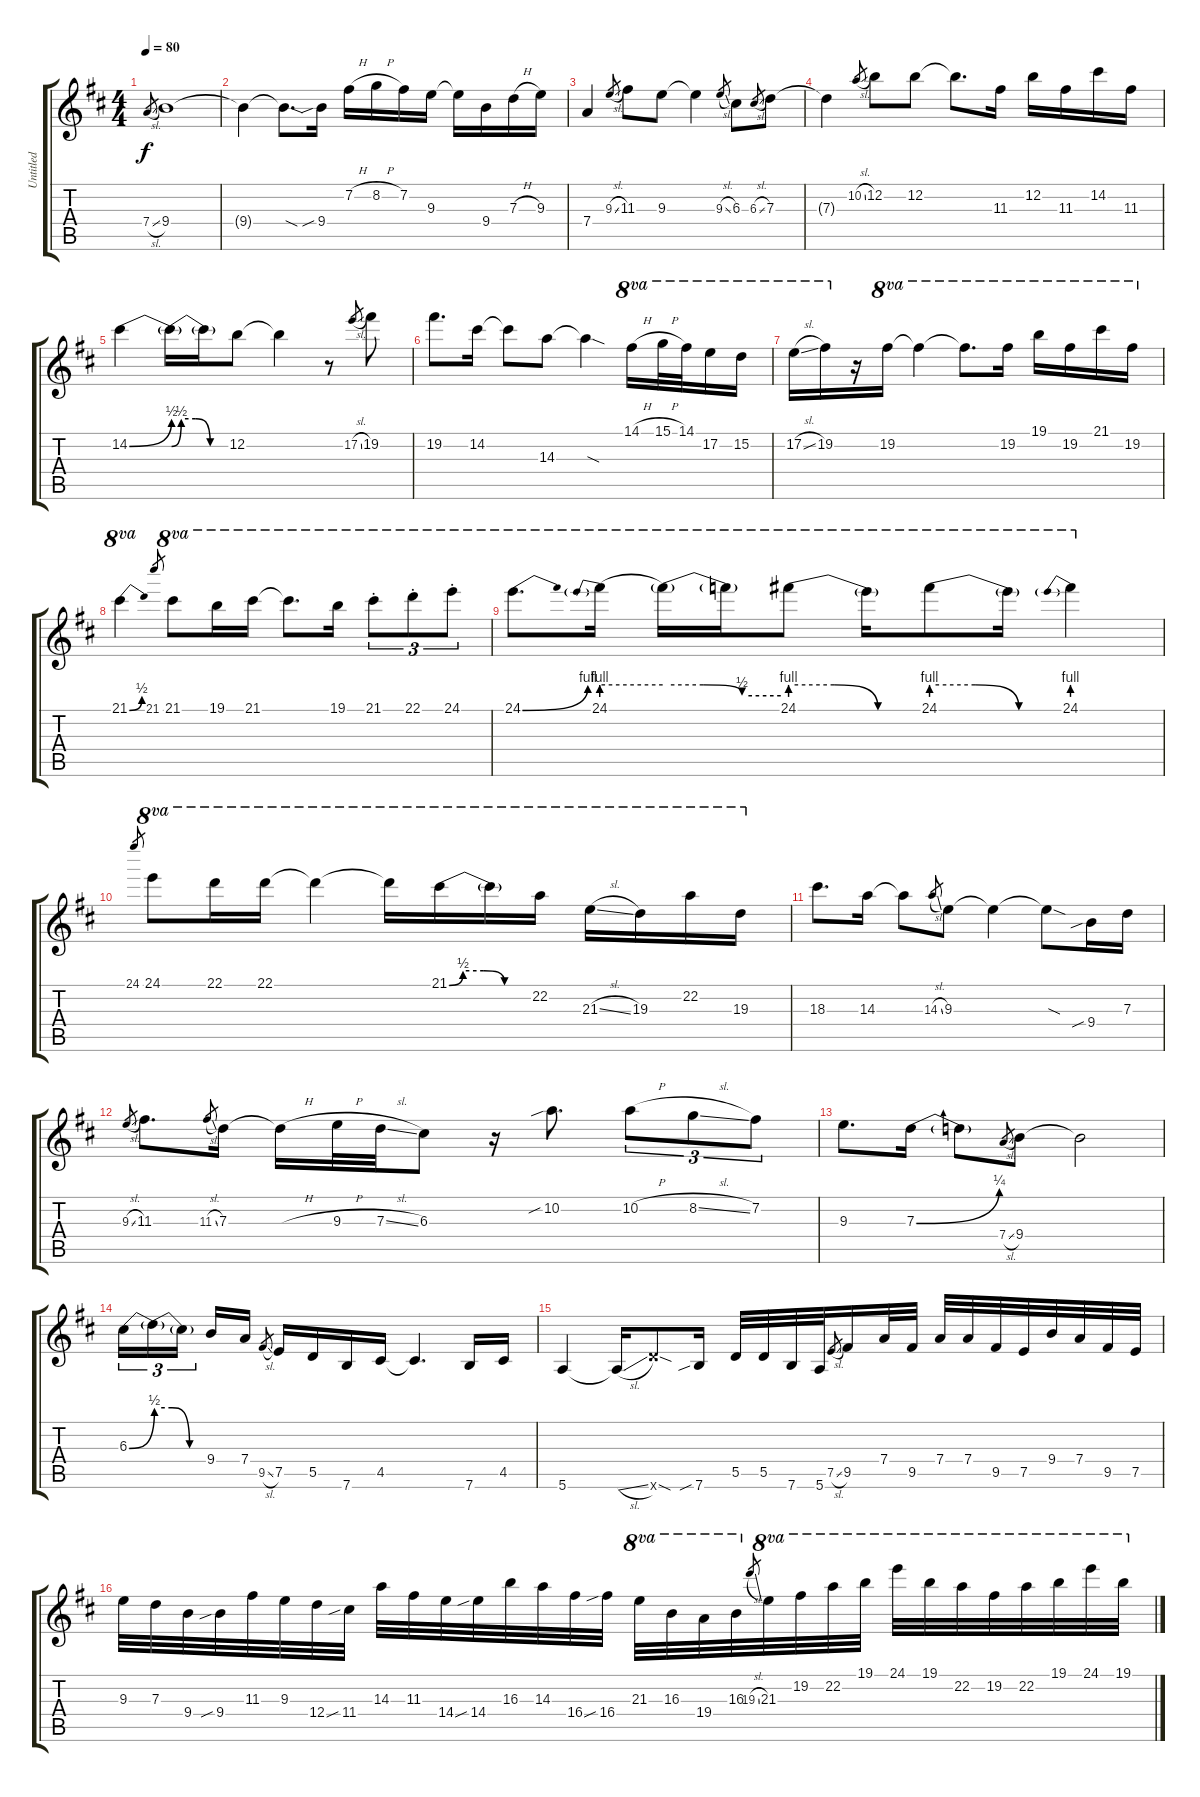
\track ("Untitled" "Untitled") {instrument overdrivenguitar}
\staff {score tabs}
\tuning (E4 B3 G3 D3 A2 E2) {hide}
\ts (4 4)
\tempo 80
\clef g2
\ks d
7.4{sl}.8{gr dy f instrument overdrivenguitar} 9.4.1 |
9.4{t}.4 9.4{sod t}.8{d} 9.4{sib}.16 7.2{h}.16 8.2{h}.16 7.2.16 9.3.16 9.3{t}.16 9.4.16 7.3{h}.16 9.3.16 |
7.4.4 9.3{sl}.8{gr} 11.3.8 9.3.8 9.3{t}.4 9.3{sl}.8{gr} 6.3.8 6.3{sl}.8{gr} 7.3.8 |
7.3{t}.4 10.2{sl}.8{gr} 12.2.8 12.2.8 12.2{t}.8{d} 11.3.16 12.2.16 11.3.16 14.2.16 11.3.16 |
14.2{be (bend 0 0 60 2)}.4 14.2{be (custom 0 0 10 2 25 2 40 0 60 0) t}.16 14.2{t}.16 12.2.8 12.2{t}.4 r.8 17.2{sl}.8{gr} 19.2.8 |
19.2.8{d} 14.2.16 14.2{t}.8 14.3.8 14.3{sod t}.4 14.1{h}.16{ot 8va} 15.1{h}.32{ot 8va} 14.1.32{ot 8va} 17.2.16{ot 8va} 15.2.16{ot 8va} |
17.2{sl}.16{ot 8va} 19.2.16{ot 8va} r.16 19.2.16{ot 8va} 19.2{t}.4{ot 8va} 19.2{t}.8{d ot 8va} 19.2.16{ot 8va} 19.1.16{ot 8va} 19.2.16{ot 8va} 21.1.16{ot 8va} 19.2.16{ot 8va} |
21.1{be (bend 0 0 60 2)}.4{ot 8va} 21.1.8{gr} 21.1.8{ot 8va} 19.1.16{ot 8va} 21.1.16{ot 8va} 21.1{t}.8{d ot 8va} 19.1.16{ot 8va} 21.1{st}.8{tu (3 2) ot 8va} 22.1{st}.8{tu (3 2) ot 8va} 24.1{st}.8{tu (3 2) ot 8va} |
24.1{be (bend 0 0 60 4)}.8{d ot 8va} 24.1{be (prebend 0 4 60 4)}.16{ot 8va} 24.1{be (custom 0 4 20 4 40 2 60 2) t}.16{ot 8va} 24.1{t}.16{ot 8va} 24.1{be (custom 0 4 20 4 40 0 60 0)}.8{ot 8va} 24.1{t}.16{ot 8va} 24.1{be (custom 0 4 20 4 40 0 60 0)}.8{ot 8va} 24.1{t}.16{ot 8va} 24.1{be (prebend 0 4 60 4)}.4{ot 8va} |
24.1.8{gr} 24.1.8{ot 8va} 22.1.16{ot 8va} 22.1.16{ot 8va} 22.1{t}.4{ot 8va} 22.1{t}.16{ot 8va} 21.1{be (custom 0 0 10 2 25 2 40 0 60 0)}.16{ot 8va} 21.1{t}.16{ot 8va} 22.2.16{ot 8va} 21.3{sl}.16{ot 8va} 19.3.16{ot 8va} 22.2.16{ot 8va} 19.3.16{ot 8va} |
18.3.8{d} 14.3.16 14.3{t}.8 14.3{sl}.8{gr} 9.3.8 9.3{t}.4 9.3{sod t}.8 9.4{sib}.16 7.3.16 |
9.3{sl}.8{gr} 11.3.8{d} 11.3{sl}.8{gr} 7.3.16 7.3{h t}.16 9.3{h}.32 7.3{sl}.32 6.3.8 r.16 10.2{sib}.8{d} 10.2{h}.8{tu (3 2)} 8.2{sl}.8{tu (3 2)} 7.2.8{tu (3 2)} |
9.3.8{d} 7.3{be (bend 0 0 60 1)}.16 7.3{t}.8 7.4{sl}.8{gr} 9.4.8 9.4{t}.2 |
6.3{be (bend 0 0 60 2)}.16{tu (3 2)} 6.3{be (custom 0 2 20 2 40 0 60 0) t}.16{tu (3 2)} 6.3{t}.16{tu (3 2) beam splitsecondary} 9.4.16 7.4.16 9.5{sl}.8{gr} 7.5.16 5.5.16 7.6.16 4.5.16 4.5{t}.4{d} 7.6.16 4.5.16 |
5.6.4 5.6{sl t}.16 10.6{sod x}.8 7.6{sib}.16 5.5.32 5.5.32 7.6.32 5.6.32 7.5{sl}.8{gr} 9.5.16 7.4.32 9.5.32 7.4.32 7.4.32 9.5.32 7.5.32 9.4.32 7.4.32 9.5.32 7.5.32 |
9.3.32 7.3.32 9.4.32 9.4{sib}.32 11.3.32 9.3.32 12.4.32 11.4{sib}.32 14.3.32 11.3.32 14.4.32 14.4{sib}.32 16.3.32 14.3.32 16.4.32 16.4{sib}.32 21.3.32{ot 8va} 16.3.32{ot 8va} 19.4.32{ot 8va} 16.3.32{ot 8va} 19.3{sl}.8{gr} 21.3.32{ot 8va} 19.2.32{ot 8va} 22.2.32{ot 8va} 19.1.32{ot 8va} 24.1.32{ot 8va} 19.1.32{ot 8va} 22.2.32{ot 8va} 19.2.32{ot 8va} 22.2.32{ot 8va} 19.1.32{ot 8va} 24.1.32{ot 8va} 19.1.32{ot 8va}
